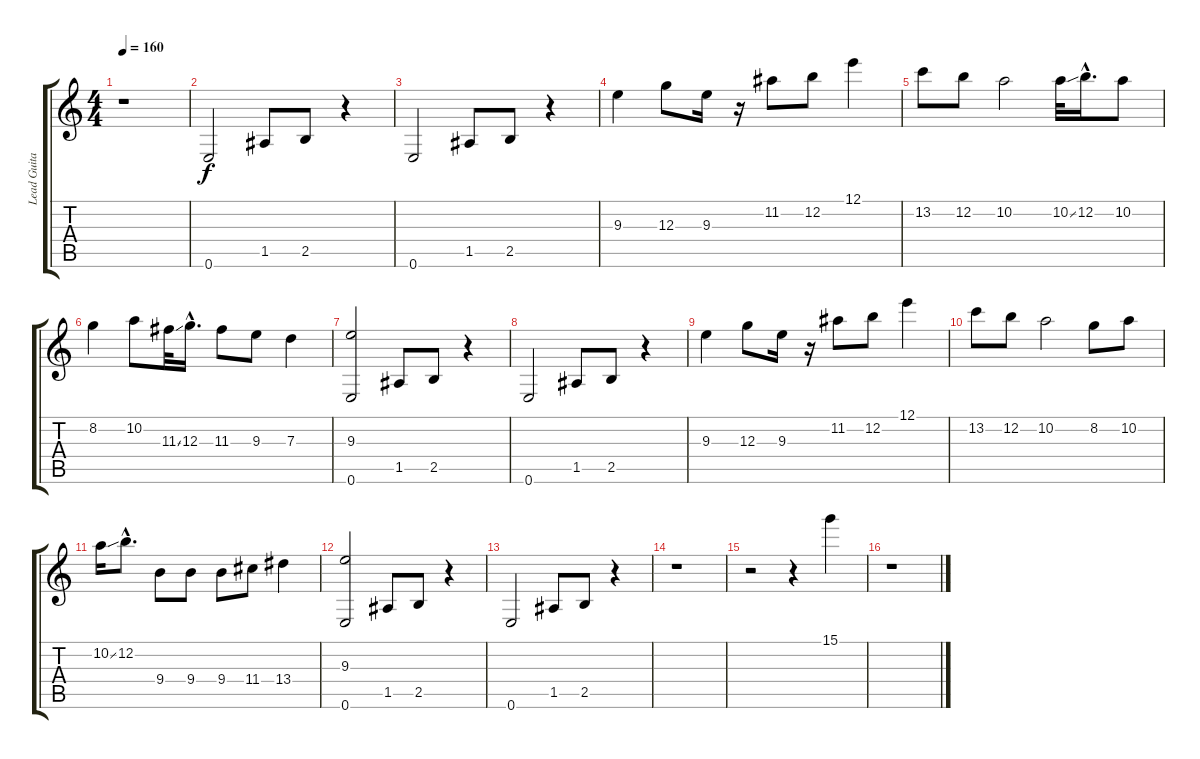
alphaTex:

\track ("Lead Guitar" "Lead Guita") {instrument electricguitarclean}
\staff {score tabs}
\tuning (E4 B3 G3 D3 A2 E2) {hide}
\ts (4 4)
\tempo 160
\clef g2
\ks c
r.1{dy f instrument electricguitarclean} |
0.6.2 1.5.8 2.5.8 r.4 |
0.6.2 1.5.8 2.5.8 r.4 |
9.3.4 12.3.8 9.3.16 r.16 11.2.8 12.2.8 12.1.4 |
13.2.8 12.2.8 10.2.2 10.2{ss}.32 12.2{hac}.16{d} 10.2.8 |
8.2.4 10.2.8 11.3{ss}.32 12.3{hac}.16{d} 11.3.8 9.3.8 7.3.4 |
(9.3 0.6).2 1.5.8 2.5.8 r.4 |
0.6.2 1.5.8 2.5.8 r.4 |
9.3.4 12.3.8 9.3.16 r.16 11.2.8 12.2.8 12.1.4 |
13.2.8 12.2.8 10.2.2 8.2.8 10.2.8 |
10.2{ss}.16 12.2{hac}.8{d} 9.4.8 9.4.8 9.4.8 11.4.8 13.4.4 |
(9.3 0.6).2 1.5.8 2.5.8 r.4 |
0.6.2 1.5.8 2.5.8 r.4 |
r.1 |
r.2 r.4 15.1.4 |
r.1
